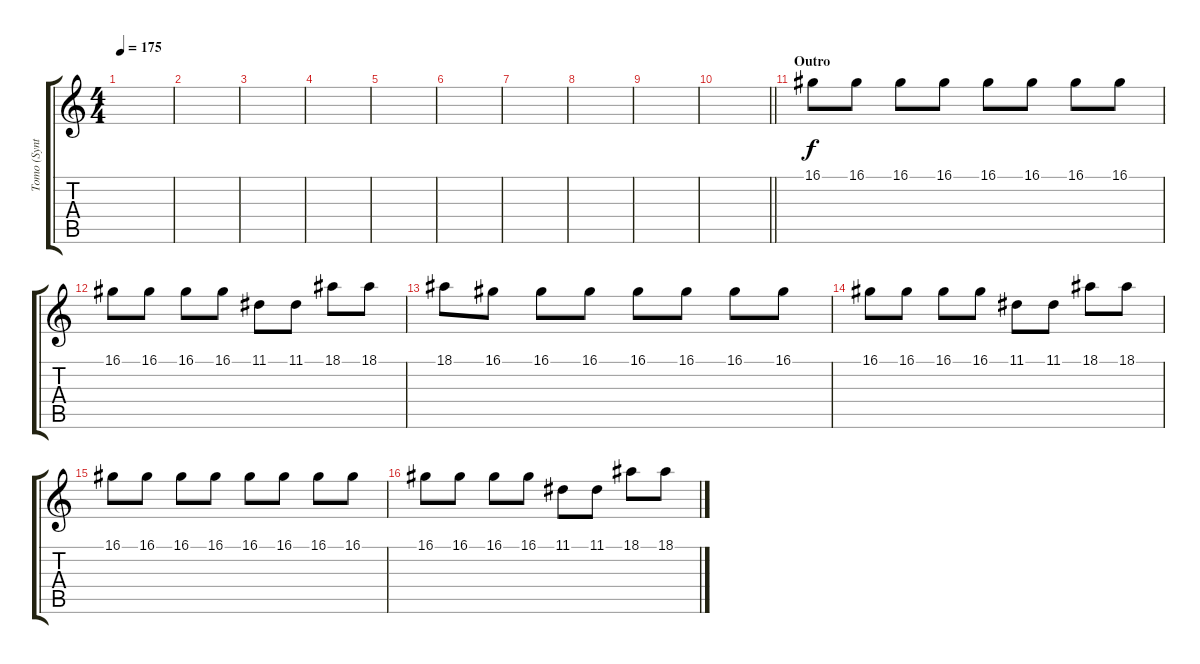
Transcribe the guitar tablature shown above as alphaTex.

\track ("Tomo (Synth)" "Tomo (Synt") {instrument stringensemble1}
\staff {score tabs}
\tuning (E4 B3 G3 D3 A2 E2) {hide}
\ts (4 4)
\tempo 175
\clef g2
\ks c
|
|
|
|
|
|
|
|
|
\barLineRight lightlight
|
\section ("" "Outro")
16.1.8 16.1.8 16.1.8 16.1.8 16.1.8 16.1.8 16.1.8 16.1.8 |
16.1.8 16.1.8 16.1.8 16.1.8 11.1.8 11.1.8 18.1.8 18.1.8 |
18.1.8 16.1.8 16.1.8 16.1.8 16.1.8 16.1.8 16.1.8 16.1.8 |
16.1.8 16.1.8 16.1.8 16.1.8 11.1.8 11.1.8 18.1.8 18.1.8 |
16.1.8 16.1.8 16.1.8 16.1.8 16.1.8 16.1.8 16.1.8 16.1.8 |
16.1.8 16.1.8 16.1.8 16.1.8 11.1.8 11.1.8 18.1.8 18.1.8
